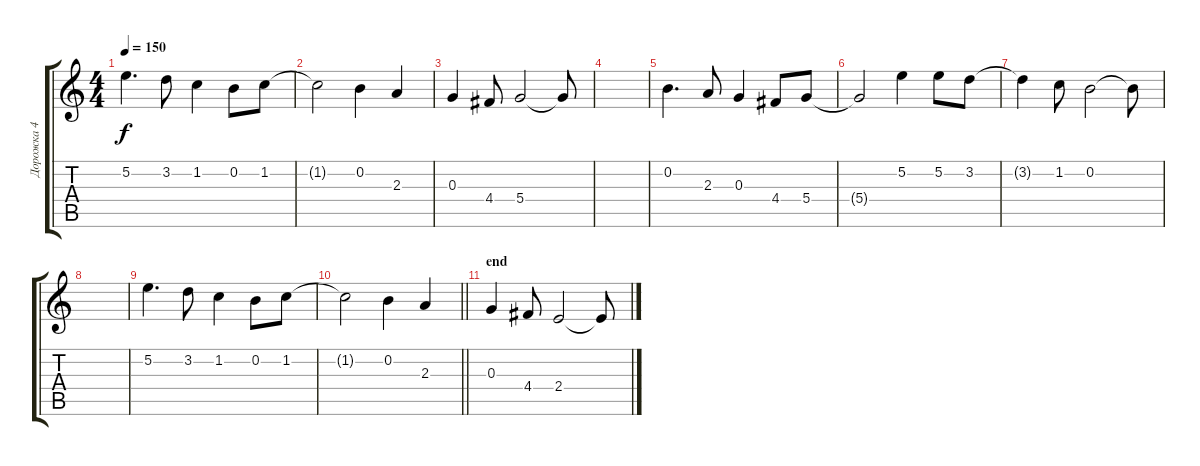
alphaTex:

\track ("Дорожка 4" "Дорожка 4") {instrument electricguitarjazz}
\staff {score tabs}
\tuning (E4 B3 G3 D3 A2 E2) {hide}
\ts (4 4)
\tempo 150
\clef g2
\ks c
5.2.4{d dy f} 3.2.8 1.2.4 0.2.8 1.2.8 |
1.2{t}.2 0.2.4 2.3.4 |
0.3.4 4.4.8 5.4.2 5.4{t}.8 |
|
0.2.4{d} 2.3.8 0.3.4 4.4.8 5.4.8 |
5.4{t}.2 5.2.4 5.2.8 3.2.8 |
3.2{t}.4 1.2.8 0.2.2 0.2{t}.8 |
|
5.2.4{d} 3.2.8 1.2.4 0.2.8 1.2.8 |
\barLineRight lightlight
1.2{t}.2 0.2.4 2.3.4 |
\section ("" "end")
0.3.4 4.4.8 2.4.2 2.4{t}.8
